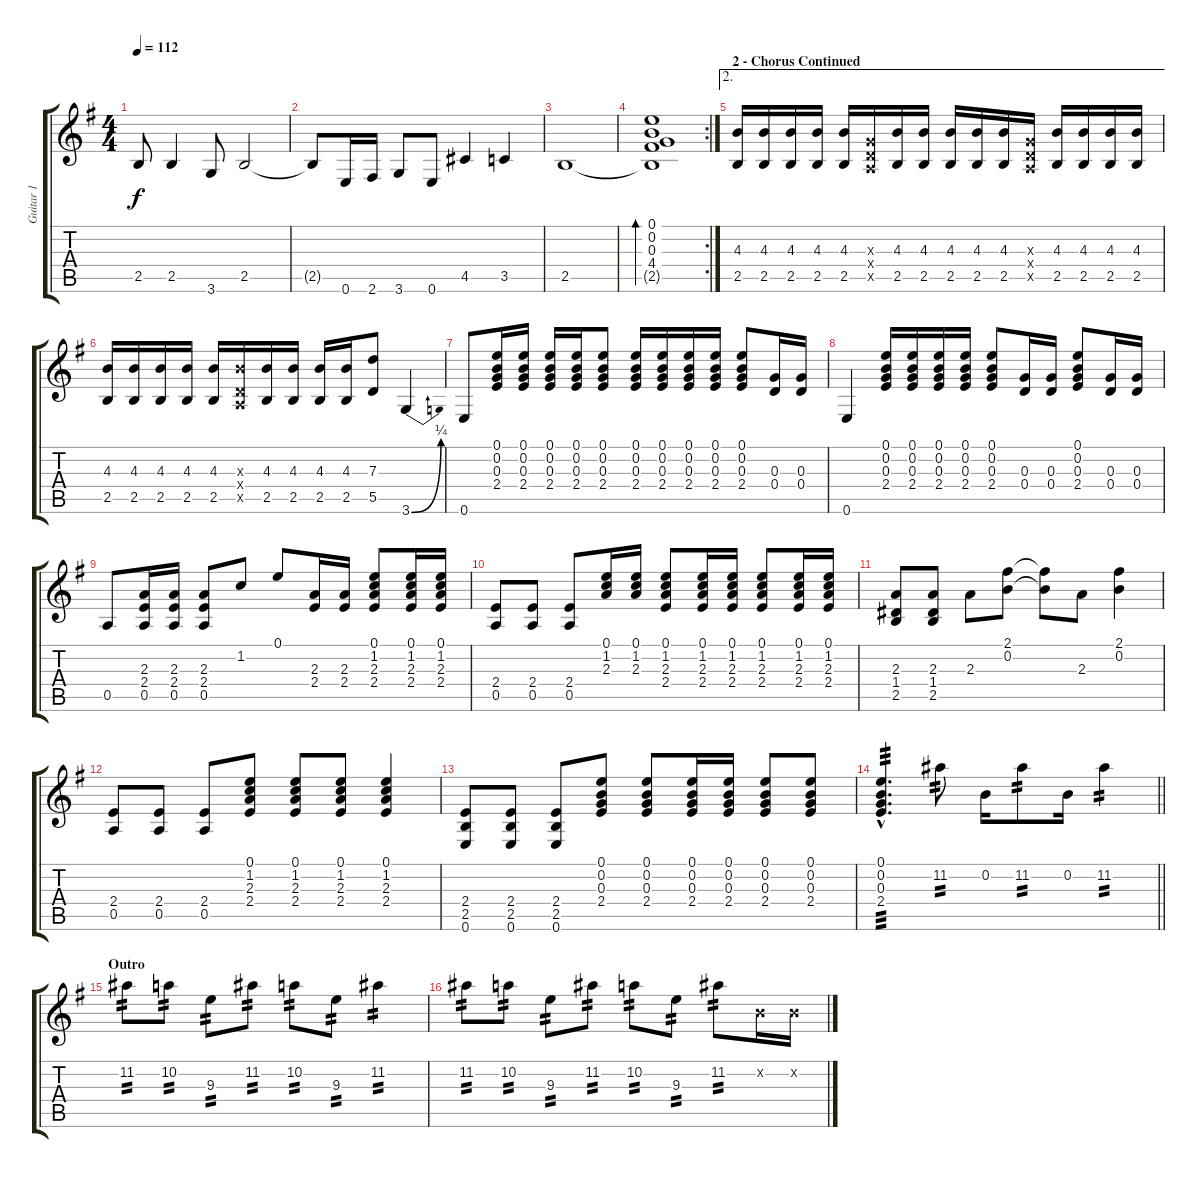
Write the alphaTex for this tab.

\track ("Guitar 1" "Guitar 1") {instrument acousticguitarsteel}
\staff {score tabs}
\tuning (E4 B3 G3 D3 A2 E2) {hide}
\ts (4 4)
\tempo 112
\clef g2
\ks g
2.5.8{dy f} 2.5.4 3.6.8 2.5.2 |
2.5{t}.8 0.6.16 2.6.16 3.6.8 0.6.8 4.5.4 3.5.4 |
2.5.1 |
\rc 2
(0.1 0.2 0.3 4.4 2.5{t}).1{bd 240} |
\ae 2
\section ("" "2 - Chorus Continued")
(4.3 2.5).16 (4.3 2.5).16 (4.3 2.5).16 (4.3 2.5).16 (4.3 2.5).16 (0.3{x} 0.4{x} 0.5{x}).16 (4.3 2.5).16 (4.3 2.5).16 (4.3 2.5).16 (4.3 2.5).16 (4.3 2.5).16 (0.3{x} 0.4{x} 0.5{x}).16 (4.3 2.5).16 (4.3 2.5).16 (4.3 2.5).16 (4.3 2.5).16 |
(4.3 2.5).16 (4.3 2.5).16 (4.3 2.5).16 (4.3 2.5).16 (4.3 2.5).16 (4.3{x} 0.4{x} 0.5{x}).16 (4.3 2.5).16 (4.3 2.5).16 (4.3 2.5).16 (4.3 2.5).16 (7.3 5.5).8 3.6{be (bend 0 0 60 1)}.4 |
0.6.8 (0.1 0.2 0.3 2.4).16 (0.1 0.2 0.3 2.4).16 (0.1 0.2 0.3 2.4).16 (0.1 0.2 0.3 2.4).16 (0.1 0.2 0.3 2.4).8 (0.1 0.2 0.3 2.4).16 (0.1 0.2 0.3 2.4).16 (0.1 0.2 0.3 2.4).16 (0.1 0.2 0.3 2.4).16 (0.1 0.2 0.3 2.4).8 (0.3 0.4).16 (0.3 0.4).16 |
0.6.4 (0.1 0.2 0.3 2.4).16 (0.1 0.2 0.3 2.4).16 (0.1 0.2 0.3 2.4).16 (0.1 0.2 0.3 2.4).16 (0.1 0.2 0.3 2.4).8 (0.3 0.4).16 (0.3 0.4).16 (0.1 0.2 0.3 2.4).8 (0.3 0.4).16 (0.3 0.4).16 |
0.5.8 (2.3 2.4 0.5).16 (2.3 2.4 0.5).16 (2.3 2.4 0.5).8 1.2.8 0.1.8 (2.3 2.4).16 (2.3 2.4).16 (0.1 1.2 2.3 2.4).8 (0.1 1.2 2.3 2.4).16 (0.1 1.2 2.3 2.4).16 |
(2.4 0.5).8 (2.4 0.5).8 (2.4 0.5).8 (0.1 1.2 2.3).16 (0.1 1.2 2.3).16 (0.1 1.2 2.3 2.4).8 (0.1 1.2 2.3 2.4).16 (0.1 1.2 2.3 2.4).16 (0.1 1.2 2.3 2.4).8 (0.1 1.2 2.3 2.4).16 (0.1 1.2 2.3 2.4).16 |
(2.3 1.4 2.5).8 (2.3 1.4 2.5).8 2.3.8 (2.1 0.2).8 (2.1{t} 0.2{t}).8 2.3.8 (2.1 0.2).4 |
(2.4 0.5).8 (2.4 0.5).8 (2.4 0.5).8 (0.1 1.2 2.3 2.4).8 (0.1 1.2 2.3 2.4).8 (0.1 1.2 2.3 2.4).8 (0.1 1.2 2.3 2.4).4 |
(2.4 2.5 0.6).8 (2.4 2.5 0.6).8 (2.4 2.5 0.6).8 (0.1 0.2 0.3 2.4).8 (0.1 0.2 0.3 2.4).8 (0.1 0.2 0.3 2.4).16 (0.1 0.2 0.3 2.4).16 (0.1 0.2 0.3 2.4).8 (0.1 0.2 0.3 2.4).8 |
\barLineRight lightlight
(0.1{hac} 0.2{hac} 0.3{hac} 2.4{hac}).4{d tp 3} 11.2.8{tp 2} 0.2.16 11.2.8{tp 2} 0.2.16 11.2.4{tp 2} |
\section ("" "Outro")
11.2.8{tp 2} 10.2.8{tp 2} 9.3.8{tp 2} 11.2.8{tp 2} 10.2.8{tp 2} 9.3.8{tp 2} 11.2.4{tp 2} |
11.2.8{tp 2} 10.2.8{tp 2} 9.3.8{tp 2} 11.2.8{tp 2} 10.2.8{tp 2} 9.3.8{tp 2} 11.2.8{tp 2} 0.2{x}.16 0.2{x}.16
